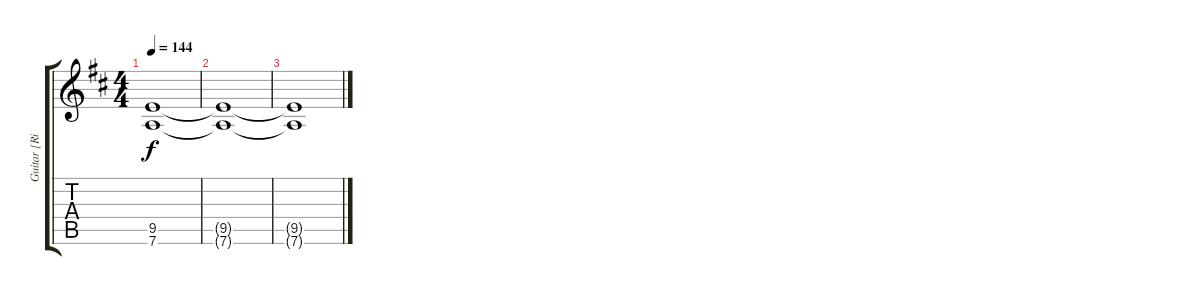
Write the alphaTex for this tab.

\track ("Guitar [Right]" "Guitar [Ri") {instrument overdrivenguitar}
\staff {score tabs}
\tuning (D4 A3 F3 C3 G2 D2) {hide}
\ts (4 4)
\tempo 144
\clef g2
\ks d
(9.5 7.6).1{dy f} |
(9.5{t} 7.6{t}).1 |
(9.5{t} 7.6{t}).1
